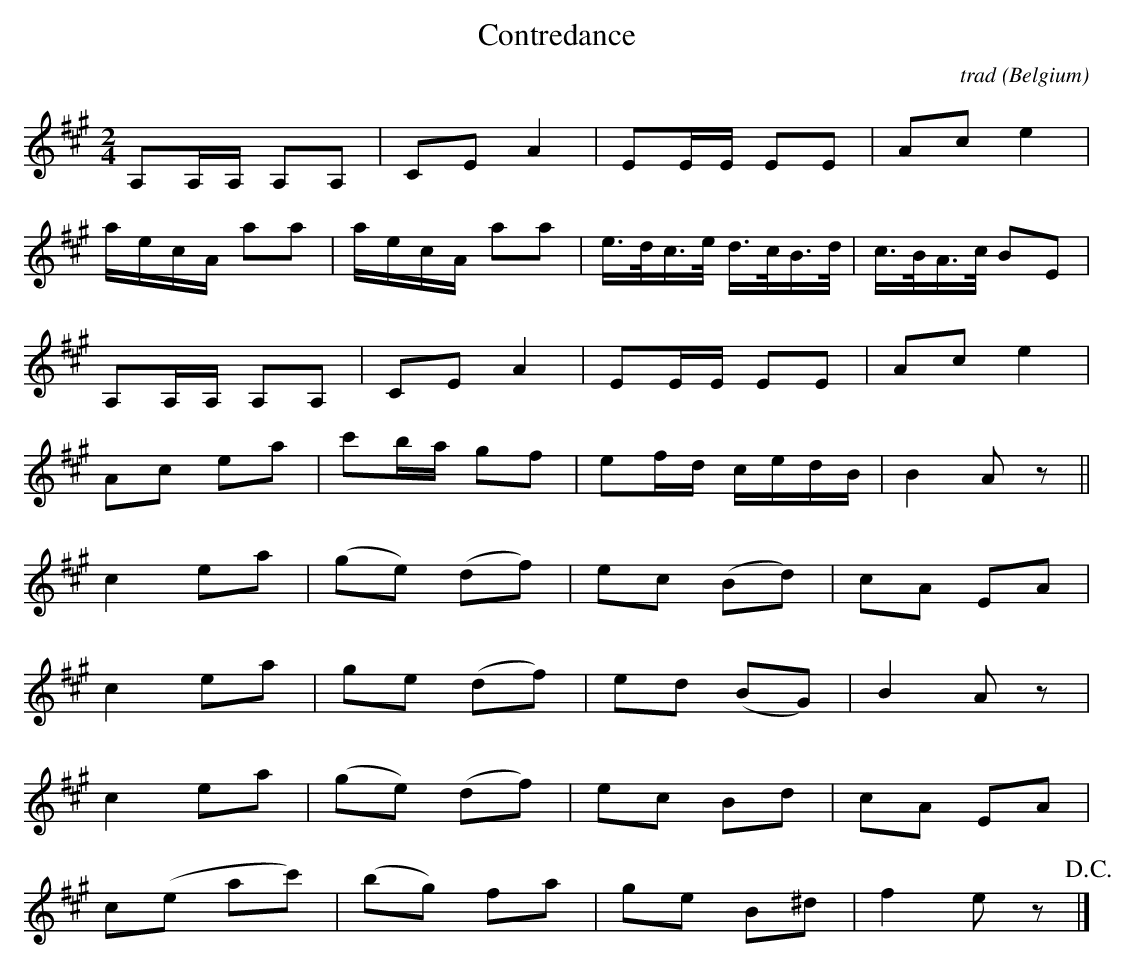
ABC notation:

X:1
T:Contredance
C:trad
O:Belgium
M:2/4
L:1/16
K:Amaj
A,2A,A, A,2A,2|C2E2 A4|E2EE E2E2|A2c2 e4|
aecA a2a2|aecA a2a2|e>dc>e d>cB>d|c>BA>c B2E2|
A,2A,A, A,2A,2|C2E2 A4|E2EE E2E2|A2c2 e4|
A2c2 e2a2|c'2ba g2f2|e2fd cedB|B4 A2z2||
c4 e2a2|(g2e2) (d2f2)|e2c2 (B2d2)|c2A2 E2A2|
c4 e2a2|g2e2 (d2f2)|e2d2 (B2G2)|B4 A2z2|
c4 e2a2|(g2e2) (d2f2)|e2c2 B2d2|c2A2 E2A2|
c2(e2 a2c'2)|(b2g2) f2a2|g2e2 B2^d2|f4 e2z2 !D.C.!|]
